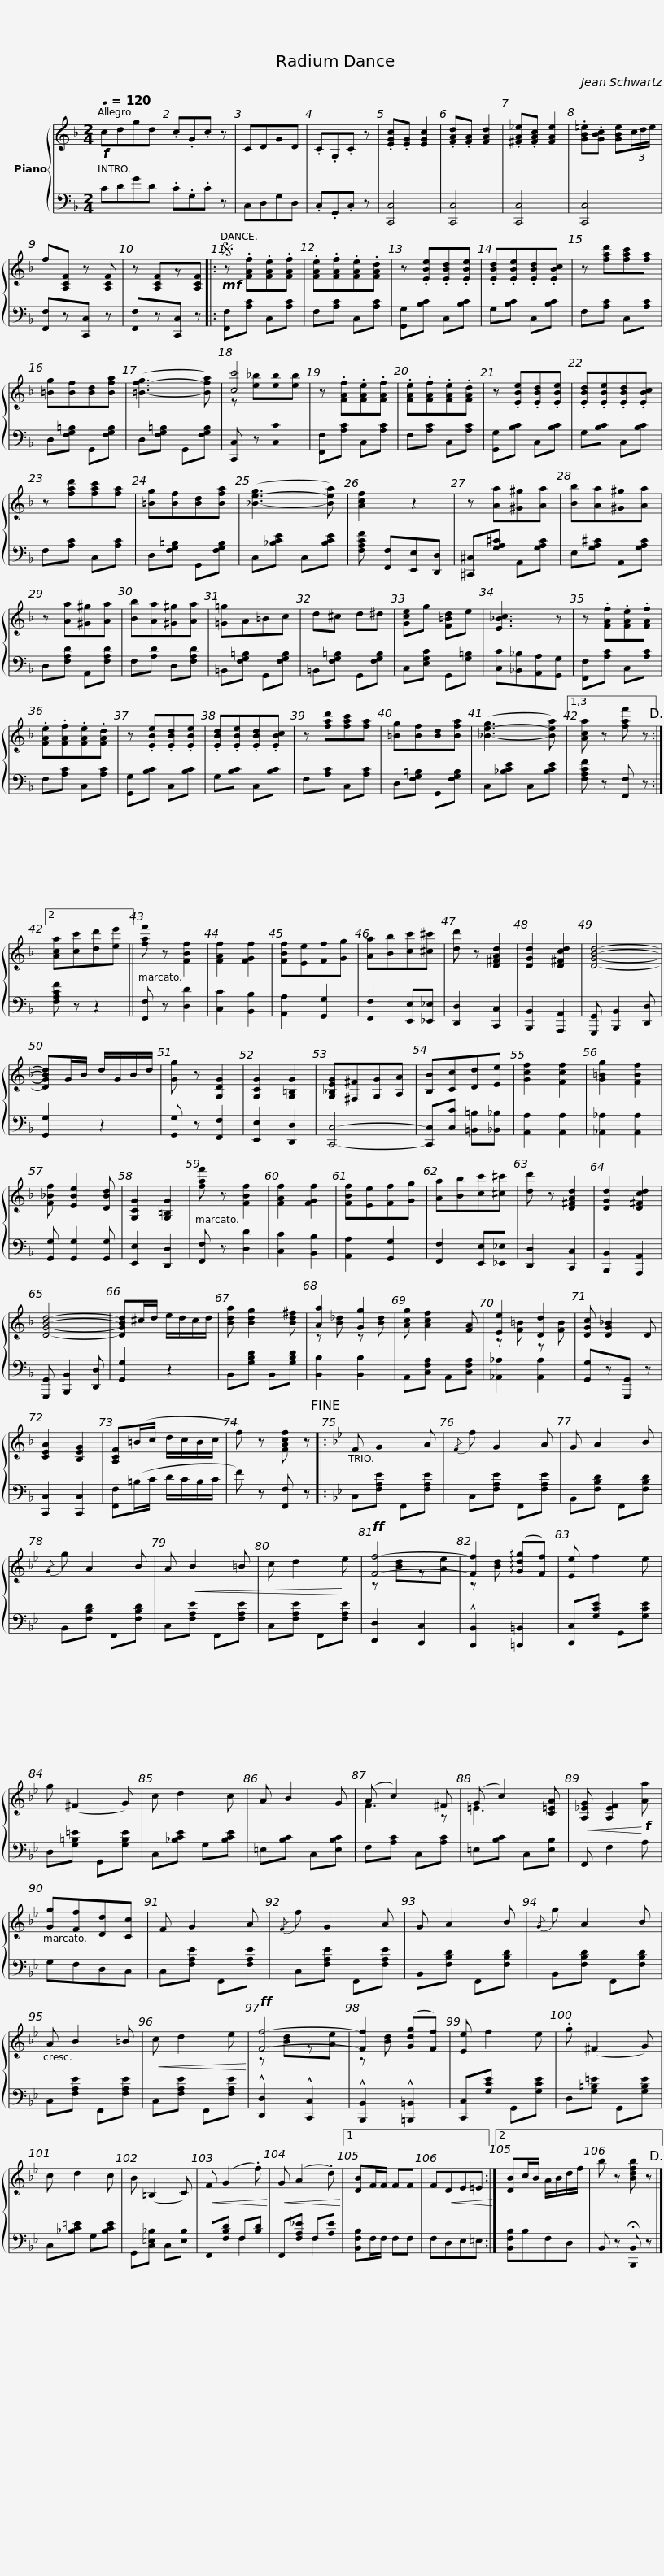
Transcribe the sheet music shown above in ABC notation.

X:1
%%score { ( 1 3 ) | ( 2 4 ) }
L:1/8
Q:1/4=120
M:2/4
I:linebreak $
K:F
V:1 treble
V:3 treble
V:2 bass
V:4 bass
V:1
!f! cdgd | .c.G.c z | CDGD | .C.G,.C z | .[EGc].[EG] [EGc]2 |$ %5
 .[FAd].[FA] [FAd]2 | .[^FA_e].[FAc] [FAe]2 | .[GB=e].[GBc] [GBe](3c/d/e/ | f[A,CF] z [A,CF] | z [A,CF]z[A,CF] |:$ %10
S!mf! z .[FAf].[FAe].[FAf] | .[FAe].[FAf].[FAe].[FAd] | z .[EBe].[EBd].[EBe] | .[EBd].[EBe].[EBd].[EBc] | z [fad'][fac'][fa] |$ %15
 [=Bg][Bf][Bd][Bfa] | ([=B-f-g]3 [Bfa]) | [cc']4 | z .[FAf].[FAe].[FAf] | .[FAe].[FAf].[FAe].[FAd] |$ %20
 z .[EBe].[EBd].[EBe] | .[EBd].[EBe].[EBd].[EBc] | z [fad'][fac'][fa] | [=Bg][Bf][Bd][Bfa] | ([_B-e-g]3 [Bea]) | %25
 [Acf]2 z2 |$ z [Aa][^G^g][Aa] | [Bb][Aa][^G^g][Aa] | z [Aa][^G^g][Aa] | [Bb][Aa][^G^g][Aa] | %30
 [=G=g]A=Bc |$ d^c d^d | [Gce]g [F=Bd]e | [E_Bc]3 z | z .[FAf].[FAe].[FAf] | %35
 .[FAe].[FAf].[FAe].[FAd] | z .[EBe].[EBd].[EBe] |$ .[EBd].[EBe].[EBd].[EBc] | z [fad'][fac'][fa] | [=Bg][Bf][Bd][Bfa] | %40
 ([_B-e-g]3 [Bea]) |1,3 [Aca] z [faf'] z!D.S.! :|2 [Aca][cc'][dd'][ee'] ||$ [faf'] z [FBf]2 | [FAf]2 [FGf]2 | %45
 [FBf][Ee][Ff][Gg] | [Aa][Bb][cc'][^c^c'] | [dd'] z [D^FAd]2 | [DGd]2 [D^Fcd]2 | [DGBd]4- | %50
 [DGBd]G/B/ d/G/B/d/ |$ [Gg] z [G,DG]2 | [G,CG]2 [G,=B,G]2 | [G,_B,EG][^F,^F][G,G][A,A] | [B,B][Cc][Dd][Ee] | %55
 [Gcf]2 [Fcf]2 | [G=Bg]2 [FBf]2 |$ [F_Bf] [EBe]2 [DBd] | [G,CG]2 [G,=B,G]2 | [faf'] z [FBf]2 | %60
 [FAf]2 [FGf]2 | [FBf][Ee][Ff][Gg] | [Aa][Bb][cc'][^c^c'] |$ [dd'] z [D^FAd]2 | [DGd]2 [D^Fcd]2 | %65
 [DGBd]4- | [DGBd]^c/d/ e/d/c/d/ | [Bda] [Bdg]2 [Bd^f] | [Aa]2 [Gg]2 |$ [Acg] [Acf]2 [FA] | %70
 [Ee]2 [Dd]2 | [DGc] [DG_B]2 D | [CEA]2 [B,EG]2 | [A,CF](=B/c/ d/c/B/c/ | f) z [FAcf] z!fine! |:$ %75
[K:Bb] F G2 A |{/F} f G2 A | G A2 B |{/G} g A2 B | A!<(! B2 =B | %80
 c d2!<)! e |$!ff! [Ff]4- | [Ff]2 (!arpeggio![Gdg][Ff]) | [Ee] f2 e | g (^F2 G) | %85
 c d2 c |$ A B2 G | (A c2) ^F | (G c2) [C=EA] |!<(! [A,_EG] [A,EF]2!<)!!f! [Aa] | %90
 [Gg][Ff][Dd][Cc] |$ F G2 A |{/F} f G2 A | G A2 B |{/G} g A2 B | %95
 A B2 =B |!<(! c d2 e!<)! |$!ff! [Ff]4- | [Ff]2 ([Gdg][Ff]) | [Ee] f2 e | %100
 .g (^F2 G) | c d2 c | B (=B,2 C) |$!<(! F (G2 .f)!<)! |!<(! G (A2 .d)!<)! |1 %105
 [DB]F/F/ FF | F!<(!DE=E!<)! :|2 [DB]c/B/ A/B/d/f/ | b z [Bdfb] z!D.C.! |] %109
V:2
 CDGD | .C.G,.C z | C,D,G,D, | .C,.G,,.C, z | [C,,C,]4 |$ %5
 [C,,C,]4 | [C,,C,]4 | [C,,C,]4 | [F,,F,]z[C,,C,] z | [F,,F,]z[C,,C,] z |:$ %10
 [F,,F,][A,C] C,[A,C] | F,[A,C] C,[A,C] | [G,,G,][B,C] C,[B,C] | G,[B,C] C,[B,C] | F,[A,C] C,[A,C] |$ %15
 D,[F,G,=B,] G,,[F,G,B,] | D,[F,G,=B,] G,,[F,G,B,] | [C,,C,] z [C,C]2 | [F,,F,][A,C] C,[A,C] | F,[A,C] C,[A,C] |$ %20
 [G,,G,][B,C] C,[B,C] | G,[B,C] C,[B,C] | F,[A,C] C,[A,C] | D,[F,G,=B,] G,,[F,G,B,] | C,[_B,CE] C,[B,CE] | %25
 [F,A,CF] [F,,F,][E,,E,][D,,D,] |$ [^C,,^C,][G,A,^C] A,,[G,A,C] | E,[G,A,^C] A,,[G,A,C] | D,[F,A,D] A,,[F,A,D] | F,[A,D] D,[F,A,D] | %30
 =B,,[F,G,=B,] G,,[F,G,B,] |$ =B,,[F,G,=B,] G,,[F,G,B,] | C,[E,G,C] G,,[G,=B,] | [C,C][_B,,_B,][A,,A,][G,,G,] | [F,,F,][A,C] C,[A,C] | %35
 F,[A,C] C,[A,C] | [G,,G,][B,C] C,[B,C] |$ G,[B,C] C,[B,C] | F,[A,C] C,[A,C] | D,[F,G,=B,] G,,[F,G,B,] | %40
 C,[_B,CE] C,[B,CE] |1,3 [F,A,CF] z [F,,F,] z :|2 [F,A,CF] z z2 ||$ [F,,F,] z [D,D]2 | [C,C]2 [B,,B,]2 | %45
 [A,,A,]2 [G,,G,]2 | [F,,F,]2 [E,,E,][_E,,_E,] | [D,,D,]2 [C,,C,]2 | [B,,,B,,]2 [A,,,A,,]2 | [G,,,G,,] [B,,,B,,]2 [D,,D,] | %50
 [G,,G,]2 z2 |$ [G,,G,] z [F,,F,]2 | [E,,E,]2 [D,,D,]2 | [C,,C,]4- | [C,,C,][C,C] [=B,,=B,][_B,,_B,] | %55
 [A,,A,]2 [A,,A,]2 | [_A,,_A,]2 [A,,A,]2 |$ [G,,G,] [G,,G,]2 [G,,G,] | [E,,E,]2 [D,,D,]2 | [F,,F,] z [D,D]2 | %60
 [C,C]2 [B,,B,]2 | [A,,A,]2 [G,,G,]2 | [F,,F,]2 [E,,E,][_E,,_E,] |$ [D,,D,]2 [C,,C,]2 | [B,,,B,,]2 [A,,,A,,]2 | %65
 [G,,,G,,] [B,,,B,,]2 [D,,D,] | [G,,G,]2 z2 | B,,[G,B,D] B,,[G,B,D] | [B,,B,]2 [B,,B,]2 |$ A,,[C,F,A,] A,,[C,F,A,] | %70
 [_A,,_A,]2 [A,,A,]2 | [G,,G,]z[G,,,G,,] z | [C,,C,]2 [C,,C,]2 | [F,,F,](=B,/C/ D/C/B,/C/ | F) z [F,,F,] z |:$ %75
[K:Bb] C,[F,A,E] F,,[F,A,E] | C,[F,A,E] F,,[F,A,E] | B,,[F,B,D] F,,[F,B,D] | B,,[F,B,D] F,,[F,B,D] | C,[F,A,E] F,,[F,A,E] | %80
 C,[F,A,E] F,,[F,A,E] |$ [D,,D,]2 [C,,C,]2 | !^![B,,,B,,]2 [=B,,,=B,,]2 | [C,,C,][G,CE] G,,[G,CE] | D,[G,=B,=E] G,,[G,B,E] | %85
 C,[_B,CE] G,[B,CE] |$ =E,[B,C] C,[E,B,C] | F,[A,C] C,[A,C] | =E,[B,C] C,[E,B,] | F,, F,2 A, | %90
 G,F,D,C, |$ C,[F,A,E] F,,[F,A,E] | C,[F,A,E] F,,[F,A,E] | B,,[F,B,D] F,,[F,B,D] | B,,[F,B,D] F,,[F,B,D] | %95
 C,[F,A,E] F,,[F,A,E] | C,[F,A,E] F,,[F,A,E] |$ !^![D,,D,]2 !^![C,,C,]2 | !^![B,,,B,,]2 !^![=B,,,=B,,]2 | [C,,C,][G,CE] G,,[G,CE] | %100
 D,[G,=B,=E] G,,[G,B,E] | C,[_B,C=E] G,[B,CE] | G,,[C,=E,_B,] C,[E,B,] |$ F,,[F,B,D] F,[B,D] | F,,[F,A,_E] F,[A,E] |1 %105
 [B,,F,B,]F,/F,/ F,F, | F,D,E,=E, :|2 [B,,F,B,]B,F,D, | B,, z !fermata![B,,,B,,] z |] %109
V:3
 x4 | x4 | x4 | x4 | x4 |$ %5
 x4 | x4 | x4 | x4 | x4 |:$ %10
 x4 | x4 | x4 | x4 | x4 |$ %15
 x4 | x4 | z [e_b][eb][eb] | x4 | x4 |$ %20
 x4 | x4 | x4 | x4 | x4 | %25
 x4 |$ x4 | x4 | x4 | x4 | %30
 x4 |$ x4 | x4 | x4 | x4 | %35
 x4 | x4 |$ x4 | x4 | x4 | %40
 x4 |1,3 x4 :|2 x4 ||$ x4 | x4 | %45
 x4 | x4 | x4 | x4 | x4 | %50
 x4 |$ x4 | x4 | x4 | x4 | %55
 x4 | x4 |$ x4 | x4 | x4 | %60
 x4 | x4 | x4 |$ x4 | x4 | %65
 x4 | x4 | x4 | z [B_d] z [Bd] |$ x4 | %70
 z [F=B] z [FB] | x4 | x4 | x4 | x4 |:$ %75
[K:Bb] x4 | x4 | x4 | x4 | x4 | %80
 x4 |$ z [Bd]z[Ae] | z [Bd] x2 | x4 | x4 | %85
 x4 |$ x4 | F3 z | =E3 x | x4 | %90
 x4 |$ x4 | x4 | x4 | x4 | %95
 x4 | x4 |$ z [Bd]z[Ae] | z [Bd] x2 | x4 | %100
 x4 | x4 | x4 |$ x4 | x4 |1 %105
 x4 | x4 :|2 x4 | x4 |] %109
V:4
 x4 | x4 | x4 | x4 | x4 |$ %5
 x4 | x4 | x4 | x4 | x4 |:$ %10
 x4 | x4 | x4 | x4 | x4 |$ %15
 x4 | x4 | x4 | x4 | x4 |$ %20
 x4 | x4 | x4 | x4 | x4 | %25
 x4 |$ x4 | x4 | x4 | x4 | %30
 x4 |$ x4 | x4 | x4 | x4 | %35
 x4 | x4 |$ x4 | x4 | x4 | %40
 x4 |1,3 x4 :|2 x4 ||$ x4 | x4 | %45
 x4 | x4 | x4 | x4 | x4 | %50
 x4 |$ x4 | x4 | x4 | x4 | %55
 x4 | x4 |$ x4 | x4 | x4 | %60
 x4 | x4 | x4 |$ x4 | x4 | %65
 x4 | x4 | x4 | x4 |$ x4 | %70
 x4 | x4 | x4 | x4 | x4 |:$ %75
[K:Bb] x4 | x4 | x4 | x4 | x4 | %80
 x4 |$ x4 | x4 | x4 | x4 | %85
 x4 |$ x4 | x4 | x4 | x4 | %90
 x4 |$ x4 | x4 | x4 | x4 | %95
 x4 | x4 |$ x4 | x4 | x4 | %100
 x4 | x4 | x4 |$ x2 F,2 | x2 F,2 |1 %105
 x4 | x4 :|2 x4 | x4 |] %109
